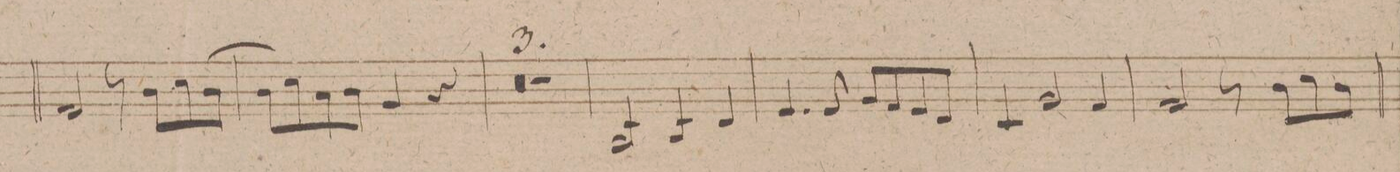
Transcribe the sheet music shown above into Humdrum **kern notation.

**kern	**dynam
*I"Violino 2do	*
*clefG2	*
*k[f#c#g#d#]	*
*met(c)	*
*M4/4	*
2f#/]	.
8r	.
8b\L	.
8cc#\	.
[8b\J	.
=217	=217
8b\L]	.
8cc#\	.
8a\	.
8b\J	.
4g#/	.
4r	.
=218	=218
0r	.
=219	=219
=220	=220
1r	.
=221	=221
2B/	.
4B/	.
4d#/	.
=222	=222
4.e/	.
8e/	.
8g#/L	.
8f#/	.
8e/	.
8d#/J	.
=223	=223
4c#/	.
2g#/	.
4f#/	.
=224	=224
2f#/	.
8r	.
8b\L	.
8cc#\	.
8b\J	.
=225	=225
*-	*-
